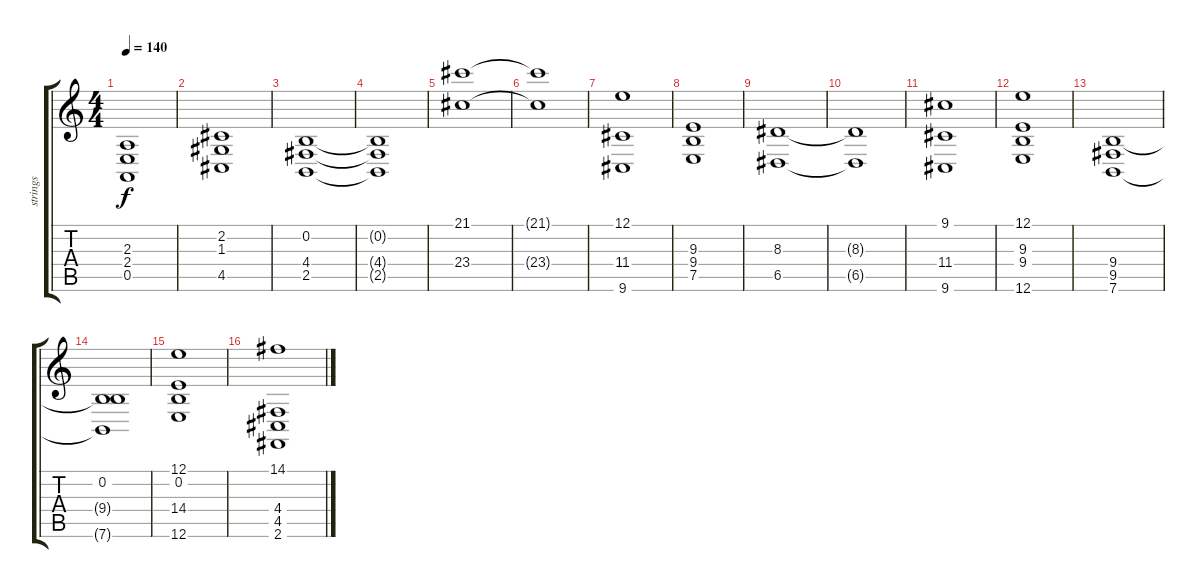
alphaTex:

\track ("strings" "strings") {instrument synthstrings2}
\staff {score tabs}
\tuning (E4 B3 G3 D3 A2 E2) {hide}
\ts (4 4)
\tempo 140
\clef g2
\ks c
(2.3 2.4 0.5).1{dy f} |
(2.2 1.3 4.5).1 |
(0.2 4.4 2.5).1 |
(0.2{t} 4.4{t} 2.5{t}).1 |
(21.1 23.4).1{volume 14} |
(21.1{t} 23.4{t}).1 |
(12.1 11.4 9.6).1 |
(9.3 9.4 7.5).1 |
(8.3 6.5).1 |
(8.3{t} 6.5{t}).1 |
(9.1 11.4 9.6).1 |
(12.1 9.3 9.4 12.6).1 |
(9.4 9.5 7.6).1 |
(0.2 9.4{t} 7.6{t}).1 |
(12.1 0.2 14.4 12.6).1 |
(14.1 4.4 4.5 2.6).1
